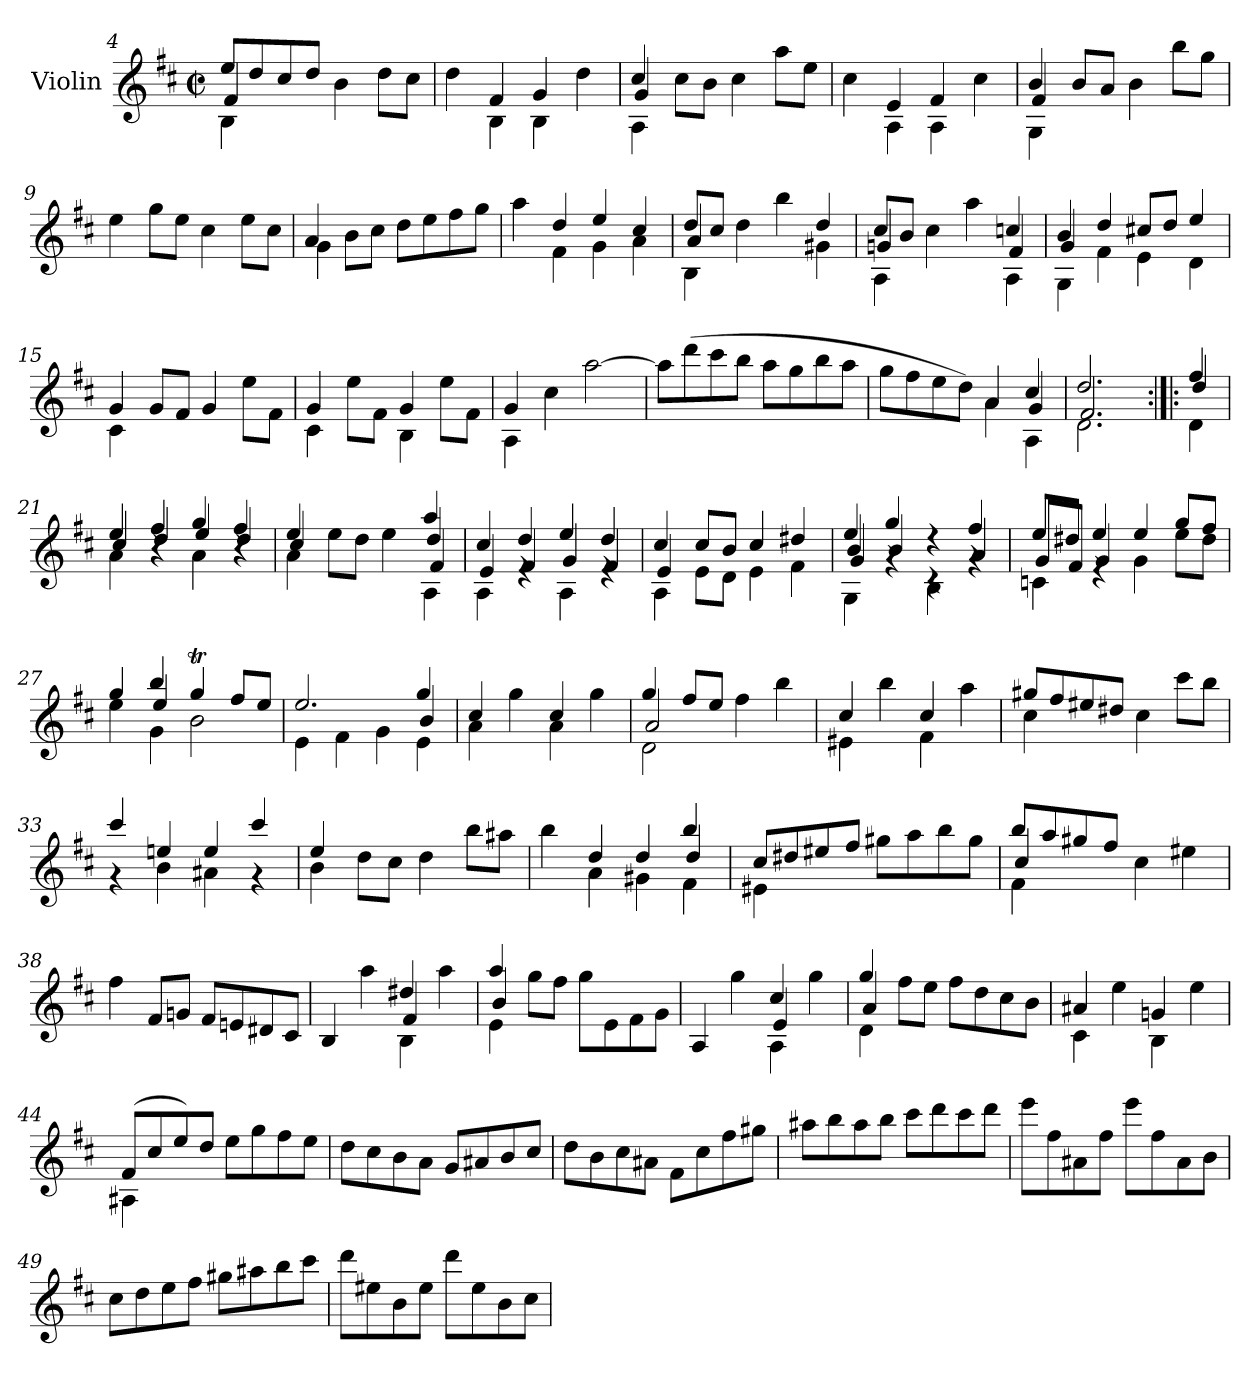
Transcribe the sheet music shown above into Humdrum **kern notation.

**kern
*part1
*staff1
*I"Violin
*I'Vln.
*clefG2
*k[f#c#]
*M2/2
*met(c|)
=4
*^
*	*^
8ee/L	4B\	4f#/
8dd/	.	.
8cc#/	4ryy	4ryy
8dd/J	.	.
4b\	2ryy	2ryy
8dd\L	.	.
8cc#\J	.	.
*	*v	*v
=5	=5
4dd\	4ryy
4f#/	4B\
4g/	4B\
4dd\	4ryy
=6	=6
*	*^
4cc#/	4A\	4g/
8cc#\L	4ryy	4ryy
8b\J	.	.
4cc#\	2ryy	2ryy
8aa\L	.	.
8ee\J	.	.
*	*v	*v
=7	=7
4cc#\	4ryy
4e/	4A\
4f#/	4A\
4cc#\	4ryy
=8	=8
*	*^
4b/	4G\	4f#/
8b/L	4ryy	4ryy
8a/J	.	.
4b\	2ryy	2ryy
8bb\L	.	.
8gg\J	.	.
*v	*v	*v
!!LO:LB:g=z
=9
4ee\
8gg\L
8ee\J
4cc#\
8ee\L
8cc#\J
=10
*^
4a/	4g\
8b\L	4ryy
8cc#\J	.
8dd\L	2ryy
8ee\	.
8ff#\	.
8gg\J	.
=11	=11
4aa\	4ryy
4dd/	4f#\
4ee/	4g\
4cc#/	4a\
=12	=12
*	*^
8dd/L	4B\	4a/
8cc#/J	.	.
4dd\	4ryy	4ryy
4bb\	4ryy	4ryy
4dd/	4g#X\	4ryy
=13	=13	=13
8cc#/L	4A\	4gn/
8b/J	.	.
4cc#\	4ryy	4ryy
4aa\	4ryy	4ryy
4ccn/	4A\	4f#/
=14	=14	=14
4b/	4G\	4g/
4dd/	4f#\	4ryy
8cc#X/L	4e\	2ryy
8dd/J	.	.
4ee/	4d\	.
*	*v	*v
=15	=15
4g/	4c#\
8g/L	4ryy
8f#/J	.
4g/	2ryy
8ee\L	.
8f#\J	.
=16	=16
4g/	4c#\
8ee\L	4ryy
8f#\J	.
4g/	4B\
8ee\L	4ryy
8f#\J	.
!!LO:LB:g=z	!!
=17	=17
4g/	4A\
4cc#\	4ryy
[2aa\	2ryy
*v	*v
=18
8aa\L]
(>8ddd\
8ccc#\
8bb\J
8aa\L
8gg\
8bb\
8aa\J
=19
*^
*	*^
8gg\L	2ryy	2ryy
8ff#\	.	.
8ee\	.	.
8dd\J)	.	.
4a/	4a\	4ryy
4cc#/	4A\	4g/
=20	=20	=20
2.dd/	2.d\	2.f#/
=20X1:|!|:	=20X1:|!|:	=20X1:|!|:
4ff#/	4d\	4dd/
=21	=21	=21
4ee/	4a\	4cc#/
4ff#/	4r	4dd/
4gg/	4a\	4ee/
4ff#/	4r	4dd/
=22	=22	=22
*	*	*^
4ee/	4a\	4cc#/	4ryy
8ee\L	4ryy	4ryy	4ryy
8dd\J	.	.	.
4ee\	4ryy	4ryy	4ryy
4aa/	4A\	4dd/	4f#/
*	*	*v	*v
=23	=23	=23
4cc#/	4A\	4e/
4dd/	4re	4f#/
4ee/	4A\	4g/
4dd/	4re	4f#/
=24	=24	=24
4cc#/	4A\	4e/
8cc#/L	8e\L	4ryy
8b/J	8d\J	.
4cc#/	4e\	2ryy
4dd#X/	4f#\	.
!!LO:LB:g=z	!!	!!
=25	=25	=25
*	*	*^
4ee/	4G\	4b/	4g/
4gg/	4rg	4b/	4reyy
4rdd	4B\	4rc	2ryy
4ff#/	4rg	4a/	.
*	*	*v	*v
=26	=26	=26
8ee/L	4cn\	8g/L
8dd#X/J	.	8f#/J
4ee/	4re	4g/
4ee/	4g\	2ryy
8gg/L	8ee\L	.
8ff#/J	8dd#\J	.
=27	=27	=27
4gg/	4ee\	4ryy
4bb/	4g\	4ee/
4ggT/	2b\	2ryy
8ff#/L	.	.
8ee/J	.	.
=28	=28	=28
2.ee/	4e\	2ryy
.	4f#\	.
.	4g\	4ryy
4gg/	4e\	4b/
*	*v	*v
=29	=29
4cc#/	4a\
4ryy	4gg\
4cc#/	4a\
4ryy	4gg\
=30	=30
*	*^
4gg/	2d\	2a/
8ff#/L	.	.
8ee/J	.	.
2ryy	4ff#\	2ryy
.	4bb\	.
*	*v	*v
=31	=31
4cc#/	4e#X\
4ryy	4bb\
4cc#/	4f#\
4ryy	4aa\
=32	=32
8gg#X/L	4cc#\
8ff#/	.
8ee#X/	4ryy
8dd#X/J	.
2ryy	4cc#\
.	8ccc#\L
.	8bb\J
=33	=33
4ccc#/	4r
4een/	4b\
4ee/	4a#X\
4ccc#/	4r
!!LO:PB:g=z	!!
=34	=34
4ee/	4b\
4ryy	8dd\L
.	8cc#\J
2ryy	4dd\
.	8bb\L
.	8aa#X\J
=35	=35
*	*^
4ryy	4bb\	4ryy
4dd/	4a\	4ryy
4dd/	4g#X\	4ryy
4bb/	4f#\	4dd/
*	*v	*v
=36	=36
8cc#/L	4e#X\
8dd#X/	.
8ee#X/	4ryy
8ff#/J	.
8gg#X\L	2ryy
8aa\	.
8bb\	.
8gg#\J	.
=37	=37
*	*^
8bb/L	4f#\	4cc#/
8aa/	.	.
8gg#X/	4ryy	4ryy
8ff#/J	.	.
2ryy	4cc#\	2ryy
.	4ee#X\	.
*v	*v	*v
=38
4ff#\
8f#/L
8gn/J
8f#/L
8en/
8d#X/
8c#/J
=39
*^
*	*^
4B/	4ryy	2ryy
4ryy	4aa\	.
4dd#X/	4B\	4f#/
4ryy	4aa\	4ryy
=40	=40	=40
4aa/	4e\	4b/
8gg\L	4ryy	4ryy
8ff#\J	.	.
8gg\L	2ryy	2ryy
8e\	.	.
8f#\	.	.
8g\J	.	.
!!LO:LB:g=z	!!	!!
=41	=41	=41
4A/	4ryy	2ryy
4ryy	4gg\	.
4cc#/	4A\	4e/
4ryy	4gg\	4ryy
=42	=42	=42
4gg/	4d\	4a/
8ff#\L	4ryy	4ryy
8ee\J	.	.
8ff#\L	2ryy	2ryy
8dd\	.	.
8cc#\	.	.
8b\J	.	.
*	*v	*v
=43	=43
4a#X/	4c#\
4ryy	4ee\
4gn/	4B\
4ryy	4ee\
=44	=44
(>8f#/L	4A#X\
8cc#/	.
8ee/)	4ryy
8dd/J	.
8ee\L	2ryy
8gg\	.
8ff#\	.
8ee\J	.
*v	*v
=45
8dd\L
8cc#\
8b\
8a\J
8g/L
8a#X/
8b/
8cc#/J
=46
8dd\L
8b\
8cc#\
8a#X\J
8f#\L
8cc#\
8ff#\
8gg#X\J
=47
8aa#X\L
8bb\
8aa#\
8bb\J
8ccc#\L
8ddd\
8ccc#\
8ddd\J
=48
8eee\L
8ff#\
8a#X\
8ff#\J
8eee\L
8ff#\
8a#\
8b\J
!!LO:LB:g=z
=49
8cc#\L
8dd\
8ee\
8ff#\J
8gg#X\L
8aa#X\
8bb\
8ccc#\J
=50
8ddd\L
8ee#X\
8b\
8ee#\J
8ddd\L
8ee#\
8b\
8cc#\J
=
*-
